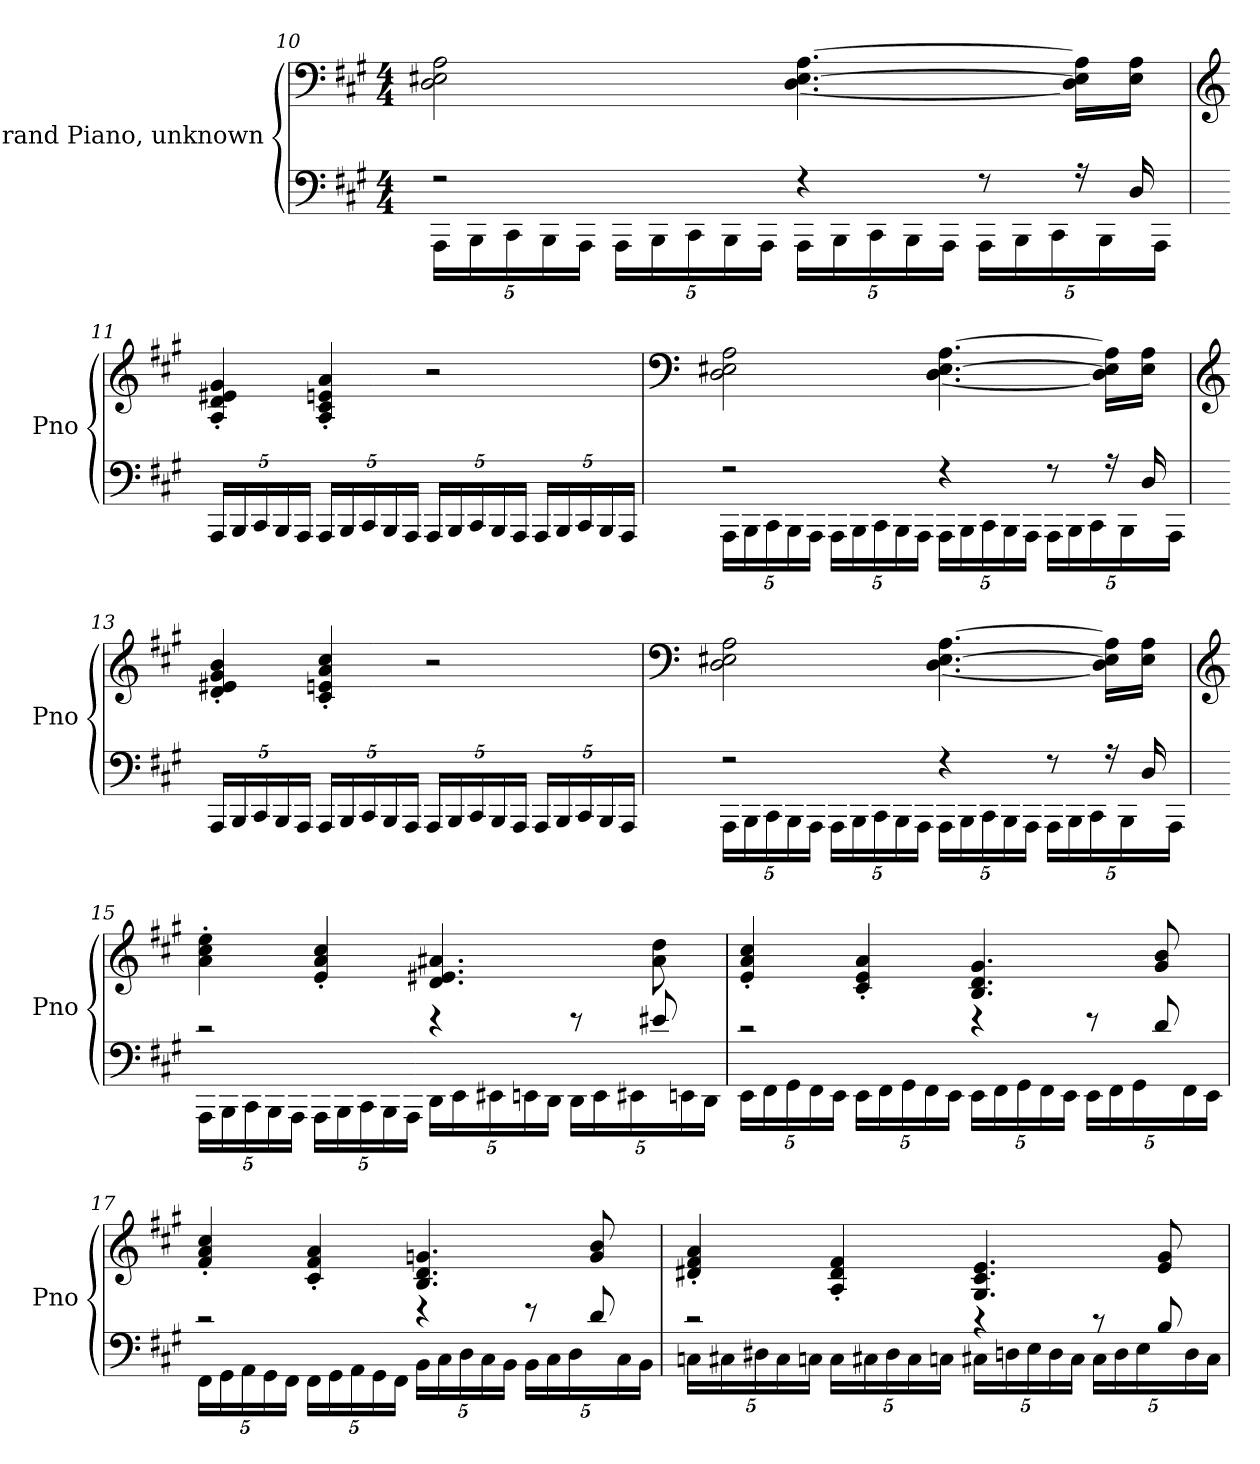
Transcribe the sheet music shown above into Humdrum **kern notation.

**kern	**kern
*part1	*part1
*staff2	*staff1
*I"Grand Piano, unknown	*
*I'Pno	*
!!LO:LB:g=z
*clefF4	*clefF4
*k[f#c#g#]	*k[f#c#g#]
*M4/4	*M4/4
=10	=10
*^	*
*	*Xbrackettup	*
2r	20AAA\LL	2D\ 2E#X\ 2A\
.	20BBB\	.
.	20CC#\	.
.	20BBB\	.
.	20AAA\JJ	.
.	20AAA\LL	.
.	20BBB\	.
.	20CC#\	.
.	20BBB\	.
.	20AAA\JJ	.
4r	20AAA\LL	[4.D\ [4.E#\ [4.A\
.	20BBB\	.
.	20CC#\	.
.	20BBB\	.
.	20AAA\JJ	.
8r	20AAA\LL	.
.	20BBB\	.
.	20CC#\	.
16r	.	16D\] 16E#\] 16A\]LL
.	20BBB\	.
16D/	.	16E#\ 16A\JJ
.	20AAA\JJ	.
*v	*v	*
!!LO:LB:g=z
=11	=11
*	*clefG2
20AAA/LL	4A/' 4d/' 4e#X/' 4g#/'
20BBB/	.
20CC#/	.
20BBB/	.
20AAA/JJ	.
20AAA/LL	4A/' 4c#/' 4en/' 4a/'
20BBB/	.
20CC#/	.
20BBB/	.
20AAA/JJ	.
20AAA/LL	2r
20BBB/	.
20CC#/	.
20BBB/	.
20AAA/JJ	.
20AAA/LL	.
20BBB/	.
20CC#/	.
20BBB/	.
20AAA/JJ	.
!!LO:LB:g=z
=12	=12
*	*clefF4
*^	*
2r	20AAA\LL	2D\ 2E#X\ 2A\
.	20BBB\	.
.	20CC#\	.
.	20BBB\	.
.	20AAA\JJ	.
.	20AAA\LL	.
.	20BBB\	.
.	20CC#\	.
.	20BBB\	.
.	20AAA\JJ	.
4r	20AAA\LL	[4.D\ [4.E#\ [4.A\
.	20BBB\	.
.	20CC#\	.
.	20BBB\	.
.	20AAA\JJ	.
8r	20AAA\LL	.
.	20BBB\	.
.	20CC#\	.
16r	.	16D\] 16E#\] 16A\]LL
.	20BBB\	.
16D/	.	16E#\ 16A\JJ
.	20AAA\JJ	.
*v	*v	*
!!LO:PB:g=z
=13	=13
*	*clefG2
20AAA/LL	4d/' 4e#X/' 4g#/' 4b/'
20BBB/	.
20CC#/	.
20BBB/	.
20AAA/JJ	.
20AAA/LL	4c#/' 4en/' 4a/' 4cc#/'
20BBB/	.
20CC#/	.
20BBB/	.
20AAA/JJ	.
20AAA/LL	2r
20BBB/	.
20CC#/	.
20BBB/	.
20AAA/JJ	.
20AAA/LL	.
20BBB/	.
20CC#/	.
20BBB/	.
20AAA/JJ	.
!!LO:LB:g=z
=14	=14
*	*clefF4
*^	*
2r	20AAA\LL	2D\ 2E#X\ 2A\
.	20BBB\	.
.	20CC#\	.
.	20BBB\	.
.	20AAA\JJ	.
.	20AAA\LL	.
.	20BBB\	.
.	20CC#\	.
.	20BBB\	.
.	20AAA\JJ	.
4r	20AAA\LL	[4.D\ [4.E#\ [4.A\
.	20BBB\	.
.	20CC#\	.
.	20BBB\	.
.	20AAA\JJ	.
8r	20AAA\LL	.
.	20BBB\	.
.	20CC#\	.
16r	.	16D\] 16E#\] 16A\]LL
.	20BBB\	.
16D/	.	16E#\ 16A\JJ
.	20AAA\JJ	.
!!LO:LB:g=z
=15	=15	=15
*	*	*clefG2
2r	20AAA\LL	4a\' 4cc#\' 4ee\'
.	20BBB\	.
.	20CC#\	.
.	20BBB\	.
.	20AAA\JJ	.
.	20AAA\LL	4e/' 4a/' 4cc#/'
.	20BBB\	.
.	20CC#\	.
.	20BBB\	.
.	20AAA\JJ	.
4r	20DD\LL	4.d/ 4.e#X/ 4.a#X/
.	20EE\	.
.	20EE#X\	.
.	20EEn\	.
.	20DD\JJ	.
8r	20DD\LL	.
.	20EE\	.
.	20EE#X\	.
8e#X/	.	8a#\ 8dd\
.	20EEn\	.
.	20DD\JJ	.
!!LO:LB:g=z
=16	=16	=16
2r	20EE\LL	4e/' 4a/' 4cc#/'
.	20FF#\	.
.	20GG#\	.
.	20FF#\	.
.	20EE\JJ	.
.	20EE\LL	4c#/' 4e/' 4a/'
.	20FF#\	.
.	20GG#\	.
.	20FF#\	.
.	20EE\JJ	.
4r	20EE\LL	4.B/ 4.d/ 4.g#/
.	20FF#\	.
.	20GG#\	.
.	20FF#\	.
.	20EE\JJ	.
8r	20EE\LL	.
.	20FF#\	.
.	20GG#\	.
8d/	.	8g#/ 8b/
.	20FF#\	.
.	20EE\JJ	.
=17	=17	=17
2r	20FF#\LL	4f#/' 4a/' 4cc#/'
.	20GG#\	.
.	20AA\	.
.	20GG#\	.
.	20FF#\JJ	.
.	20FF#\LL	4c#/' 4f#/' 4a/'
.	20GG#\	.
.	20AA\	.
.	20GG#\	.
.	20FF#\JJ	.
4r	20BB\LL	4.B/ 4.d/ 4.gn/
.	20C#\	.
.	20D\	.
.	20C#\	.
.	20BB\JJ	.
8r	20BB\LL	.
.	20C#\	.
.	20D\	.
8d/	.	8g/ 8b/
.	20C#\	.
.	20BB\JJ	.
!!LO:LB:g=z
=18	=18	=18
2r	20Cn\LL	4d#X/' 4f#/' 4a/'
.	20C#X\	.
.	20D#X\	.
.	20C#\	.
.	20Cn\JJ	.
.	20C\LL	4A/' 4d#/' 4f#/'
.	20C#X\	.
.	20D#\	.
.	20C#\	.
.	20Cn\JJ	.
4r	20C#X\LL	4.G#/ 4.c#/ 4.e/
.	20Dn\	.
.	20E\	.
.	20D\	.
.	20C#\JJ	.
8r	20C#\LL	.
.	20D\	.
.	20E\	.
8B/	.	8e/ 8g#/
.	20D\	.
.	20C#\JJ	.
*v	*v	*
=	=
*-	*-
